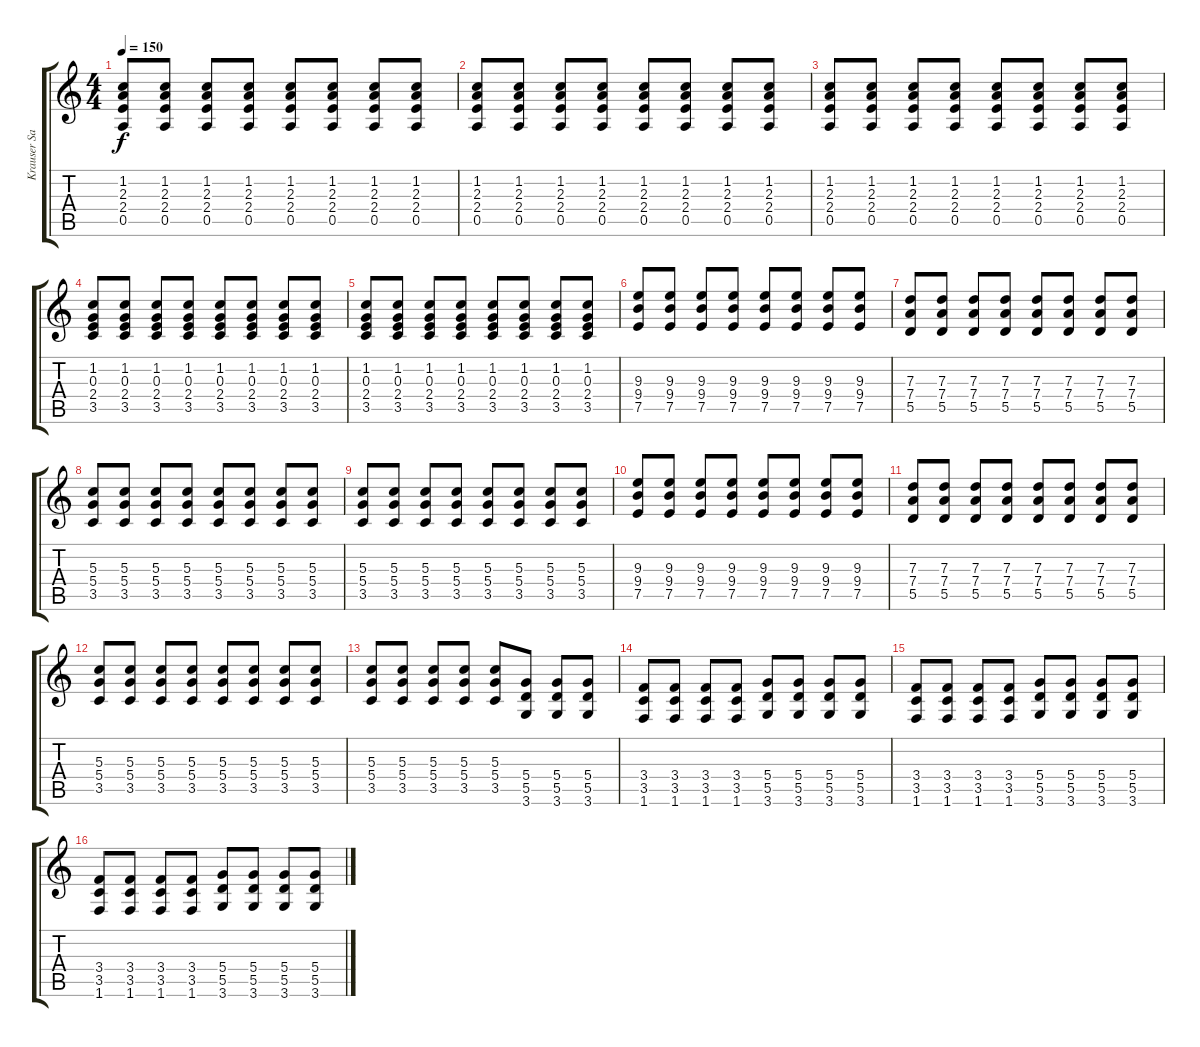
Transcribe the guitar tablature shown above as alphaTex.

\track ("Krauser Sanjik" "Krauser Sa") {instrument distortionguitar}
\staff {score tabs}
\tuning (E4 B3 G3 D3 A2 E2) {hide}
\ts (4 4)
\tempo 150
\clef g2
\ks c
(1.2 2.3 2.4 0.5).8{dy f} (1.2 2.3 2.4 0.5).8 (1.2 2.3 2.4 0.5).8 (1.2 2.3 2.4 0.5).8 (1.2 2.3 2.4 0.5).8 (1.2 2.3 2.4 0.5).8 (1.2 2.3 2.4 0.5).8 (1.2 2.3 2.4 0.5).8 |
(1.2 2.3 2.4 0.5).8 (1.2 2.3 2.4 0.5).8 (1.2 2.3 2.4 0.5).8 (1.2 2.3 2.4 0.5).8 (1.2 2.3 2.4 0.5).8 (1.2 2.3 2.4 0.5).8 (1.2 2.3 2.4 0.5).8 (1.2 2.3 2.4 0.5).8 |
(1.2 2.3 2.4 0.5).8 (1.2 2.3 2.4 0.5).8 (1.2 2.3 2.4 0.5).8 (1.2 2.3 2.4 0.5).8 (1.2 2.3 2.4 0.5).8 (1.2 2.3 2.4 0.5).8 (1.2 2.3 2.4 0.5).8 (1.2 2.3 2.4 0.5).8 |
(1.2 0.3 2.4 3.5).8 (1.2 0.3 2.4 3.5).8 (1.2 0.3 2.4 3.5).8 (1.2 0.3 2.4 3.5).8 (1.2 0.3 2.4 3.5).8 (1.2 0.3 2.4 3.5).8 (1.2 0.3 2.4 3.5).8 (1.2 0.3 2.4 3.5).8 |
(1.2 0.3 2.4 3.5).8 (1.2 0.3 2.4 3.5).8 (1.2 0.3 2.4 3.5).8 (1.2 0.3 2.4 3.5).8 (1.2 0.3 2.4 3.5).8 (1.2 0.3 2.4 3.5).8 (1.2 0.3 2.4 3.5).8 (1.2 0.3 2.4 3.5).8 |
(9.3 9.4 7.5).8 (9.3 9.4 7.5).8 (9.3 9.4 7.5).8 (9.3 9.4 7.5).8 (9.3 9.4 7.5).8 (9.3 9.4 7.5).8 (9.3 9.4 7.5).8 (9.3 9.4 7.5).8 |
(7.3 7.4 5.5).8 (7.3 7.4 5.5).8 (7.3 7.4 5.5).8 (7.3 7.4 5.5).8 (7.3 7.4 5.5).8 (7.3 7.4 5.5).8 (7.3 7.4 5.5).8 (7.3 7.4 5.5).8 |
(5.3 5.4 3.5).8 (5.3 5.4 3.5).8 (5.3 5.4 3.5).8 (5.3 5.4 3.5).8 (5.3 5.4 3.5).8 (5.3 5.4 3.5).8 (5.3 5.4 3.5).8 (5.3 5.4 3.5).8 |
(5.3 5.4 3.5).8 (5.3 5.4 3.5).8 (5.3 5.4 3.5).8 (5.3 5.4 3.5).8 (5.3 5.4 3.5).8 (5.3 5.4 3.5).8 (5.3 5.4 3.5).8 (5.3 5.4 3.5).8 |
(9.3 9.4 7.5).8 (9.3 9.4 7.5).8 (9.3 9.4 7.5).8 (9.3 9.4 7.5).8 (9.3 9.4 7.5).8 (9.3 9.4 7.5).8 (9.3 9.4 7.5).8 (9.3 9.4 7.5).8 |
(7.3 7.4 5.5).8 (7.3 7.4 5.5).8 (7.3 7.4 5.5).8 (7.3 7.4 5.5).8 (7.3 7.4 5.5).8 (7.3 7.4 5.5).8 (7.3 7.4 5.5).8 (7.3 7.4 5.5).8 |
(5.3 5.4 3.5).8 (5.3 5.4 3.5).8 (5.3 5.4 3.5).8 (5.3 5.4 3.5).8 (5.3 5.4 3.5).8 (5.3 5.4 3.5).8 (5.3 5.4 3.5).8 (5.3 5.4 3.5).8 |
(5.3 5.4 3.5).8 (5.3 5.4 3.5).8 (5.3 5.4 3.5).8 (5.3 5.4 3.5).8 (5.3 5.4 3.5).8 (5.4 5.5 3.6).8 (5.4 5.5 3.6).8 (5.4 5.5 3.6).8 |
(3.4 3.5 1.6).8 (3.4 3.5 1.6).8 (3.4 3.5 1.6).8 (3.4 3.5 1.6).8 (5.4 5.5 3.6).8 (5.4 5.5 3.6).8 (5.4 5.5 3.6).8 (5.4 5.5 3.6).8 |
(3.4 3.5 1.6).8 (3.4 3.5 1.6).8 (3.4 3.5 1.6).8 (3.4 3.5 1.6).8 (5.4 5.5 3.6).8 (5.4 5.5 3.6).8 (5.4 5.5 3.6).8 (5.4 5.5 3.6).8 |
(3.4 3.5 1.6).8 (3.4 3.5 1.6).8 (3.4 3.5 1.6).8 (3.4 3.5 1.6).8 (5.4 5.5 3.6).8 (5.4 5.5 3.6).8 (5.4 5.5 3.6).8 (5.4 5.5 3.6).8
